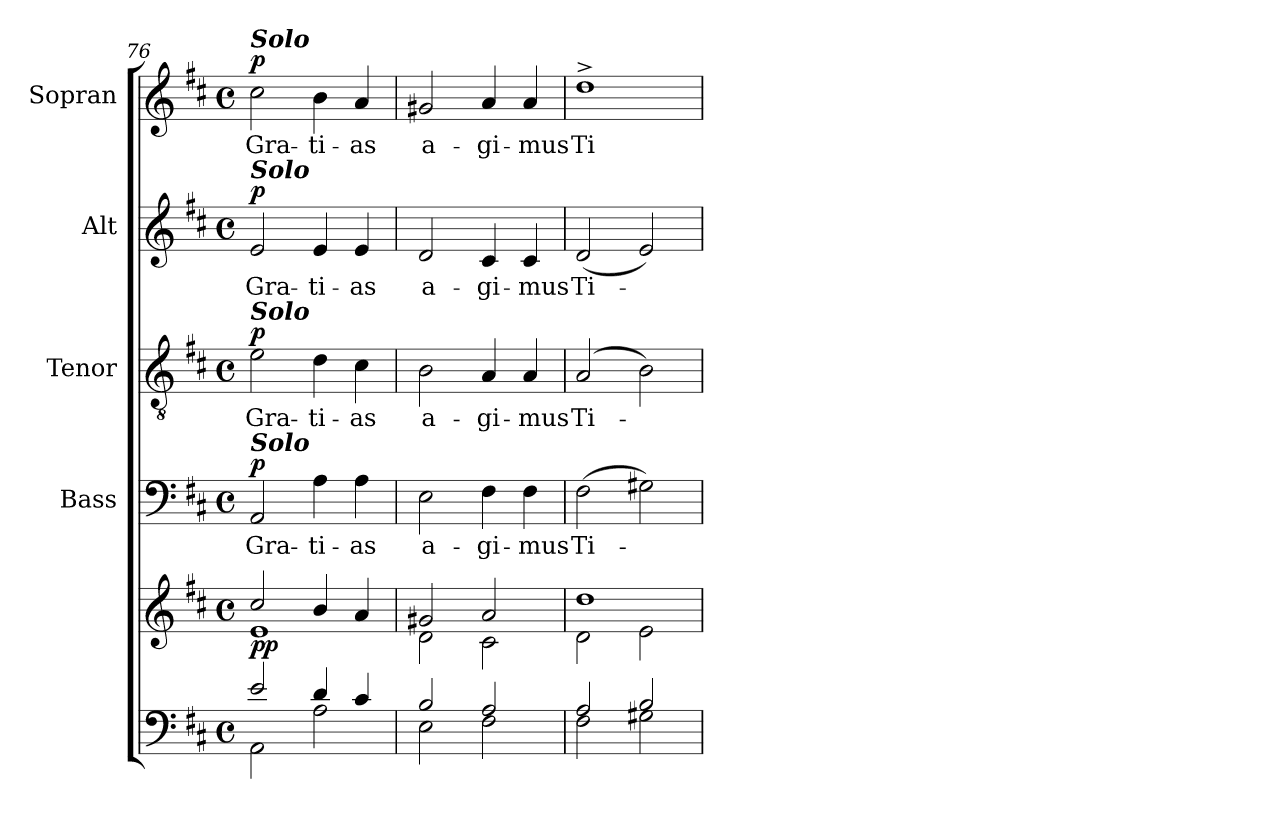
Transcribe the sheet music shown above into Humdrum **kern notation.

**kern	**kern	**dynam	**kern	**text	**dynam	**kern	**text	**dynam	**kern	**text	**dynam	**kern	**text	**dynam
*part5	*part5	*part5	*part4	*part4	*part4	*part3	*part3	*part3	*part2	*part2	*part2	*part1	*part1	*part1
*staff6	*staff5	*staff5/6	*staff4	*staff4	*staff4	*staff3	*staff3	*staff3	*staff2	*staff2	*staff2	*staff1	*staff1	*staff1
*	*	*	*I"Bass	*	*	*I"Tenor	*	*	*I"Alt	*	*	*I"Sopran	*	*
*	*	*	*I'B.	*	*	*I'T.	*	*	*I'A.	*	*	*I'S.	*	*
*clefF4	*clefG2	*	*clefF4	*	*	*clefGv2	*	*	*clefG2	*	*	*clefG2	*	*
*k[f#c#]	*k[f#c#]	*	*k[f#c#]	*	*	*k[f#c#]	*	*	*k[f#c#]	*	*	*k[f#c#]	*	*
*D:	*D:	*	*D:	*	*	*D:	*	*	*D:	*	*	*D:	*	*
*M4/4	*M4/4	*	*M4/4	*	*	*M4/4	*	*	*M4/4	*	*	*M4/4	*	*
*met(c)	*met(c)	*	*met(c)	*	*	*met(c)	*	*	*met(c)	*	*	*met(c)	*	*
=76	=76	=76	=76	=76	=76	=76	=76	=76	=76	=76	=76	=76	=76	=76
*^	*^	*	*	*	*	*	*	*	*	*	*	*	*	*
!	!	!	!	!	!	!	!	!	!	!	!	!	!	!LO:TX:a:Bi:t=Solo	!	!
!	!	!	!	!	!	!	!	!	!	!	!LO:TX:a:Bi:t=Solo	!	!	!	!	!
!	!	!	!	!	!	!	!	!LO:TX:a:Bi:t=Solo	!	!	!	!	!	!	!	!
!	!	!	!	!	!LO:TX:a:Bi:t=Solo	!	!	!	!	!	!	!	!	!	!	!
!	!	!	!	!LO:DY:b	!	!LO:LY:b	!LO:DY:a	!	!LO:LY:b	!LO:DY:a	!	!LO:LY:b	!LO:DY:a	!	!LO:LY:b	!LO:DY:a
2e/	2AA\	2cc#/	1e	pp	2AA/	Gra-	p	2e\	Gra-	p	2e/	Gra-	p	2cc#\	Gra-	p
!	!	!	!	!	!	!LO:LY:b	!	!	!LO:LY:b	!	!	!LO:LY:b	!	!	!LO:LY:b	!
4d/	2A\	4b/	.	.	4A\	-ti-	.	4d\	-ti-	.	4e/	-ti-	.	4b\	-ti-	.
!	!	!	!	!	!	!LO:LY:b	!	!	!LO:LY:b	!	!	!LO:LY:b	!	!	!LO:LY:b	!
4c#/	.	4a/	.	.	4A\	-as	.	4c#\	-as	.	4e/	-as	.	4a/	-as	.
=77	=77	=77	=77	=77	=77	=77	=77	=77	=77	=77	=77	=77	=77	=77	=77	=77
!	!	!	!	!	!	!LO:LY:b	!	!	!LO:LY:b	!	!	!LO:LY:b	!	!	!LO:LY:b	!
2B/	2E\	2g#X/	2d\	.	2E\	a-	.	2B\	a-	.	2d/	a-	.	2g#X/	a-	.
!	!	!	!	!	!	!LO:LY:b	!	!	!LO:LY:b	!	!	!LO:LY:b	!	!	!LO:LY:b	!
2A/	2F#\	2a/	2c#\	.	4F#\	-gi-	.	4A/	-gi-	.	4c#/	-gi-	.	4a/	-gi-	.
!	!	!	!	!	!	!LO:LY:b	!	!	!LO:LY:b	!	!	!LO:LY:b	!	!	!LO:LY:b	!
.	.	.	.	.	4F#\	-mus	.	4A/	-mus	.	4c#/	-mus	.	4a/	-mus	.
!!LO:LB:g=z
=78	=78	=78	=78	=78	=78	=78	=78	=78	=78	=78	=78	=78	=78	=78	=78	=78
!	!	!	!	!	!	!LO:LY:b	!	!	!LO:LY:b	!	!	!LO:LY:b	!	!	!LO:LY:b	!
2A/	2F#\	1dd	2d\	.	(>2F#\	Ti-	.	(2A/	Ti-	.	(<2d/	Ti-	.	1dd^>	Ti-	.
2B/	2G#X\	.	2e\	.	2G#X\)	.	.	2B\)	.	.	2e/)	.	.	.	.	.
*v	*v	*	*	*	*	*	*	*	*	*	*	*	*	*	*	*
*	*v	*v	*	*	*	*	*	*	*	*	*	*	*	*	*
=	=	=	=	=	=	=	=	=	=	=	=	=	=	=
*-	*-	*-	*-	*-	*-	*-	*-	*-	*-	*-	*-	*-	*-	*-
